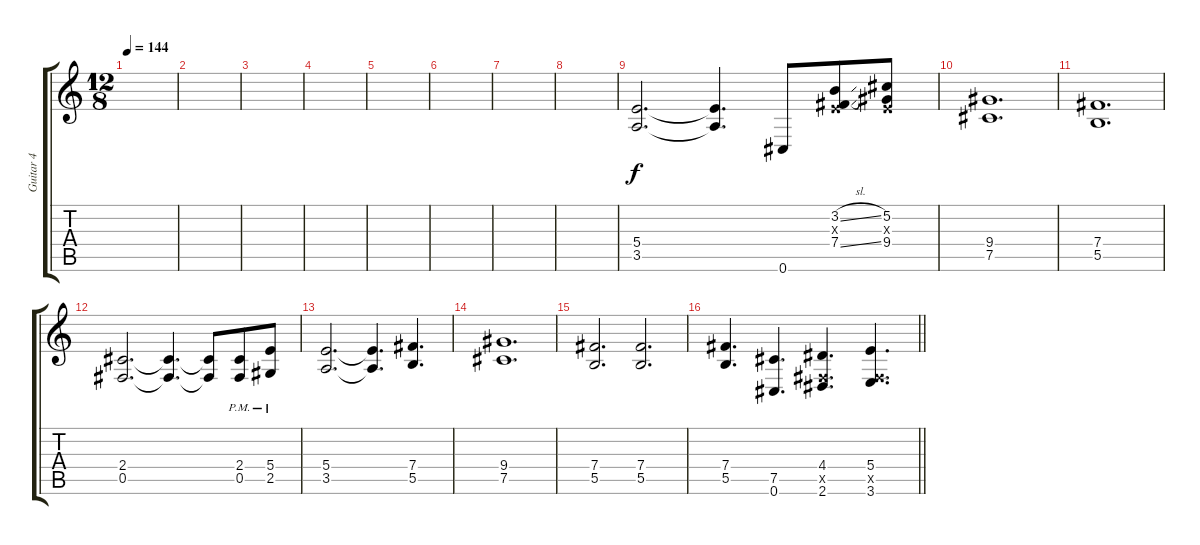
\track ("Guitar 4" "Guitar 4") {instrument distortionguitar bank 255}
\staff {score tabs}
\tuning (Db4 Ab3 E3 B2 Gb2 Db2) {hide}
\ts (12 8)
\tempo 144
\clef g2
\ks c
|
|
|
|
|
|
|
|
(5.4 3.5).2{d} (5.4{t} 3.5{t}).4{d beam merge} 0.6.8 (3.2{sl} 0.3{x} 7.4{sl}).8 (5.2 0.3{x} 9.4).8 |
(9.4 7.5).1{d} |
(7.4 5.5).1{d} |
(2.4 0.5).2{d} (2.4{t} 0.5{t}).4{d} (2.4{t} 0.5{t}).8 (2.4{pm} 0.5{pm}).8 (5.4{pm} 2.5{pm}).8 |
(5.4 3.5).2{d} (5.4{t} 3.5{t}).4{d beam merge} (7.4 5.5).4{d} |
(9.4 7.5).1{d} |
(7.4 5.5).2{d beam merge} (7.4 5.5).2{d} |
\barLineRight lightlight
(7.4 5.5).4{d beam merge} (7.5 0.6).4{d} (4.4 0.5{x} 2.6).4{d} (5.4 0.5{x} 3.6).4{d}
